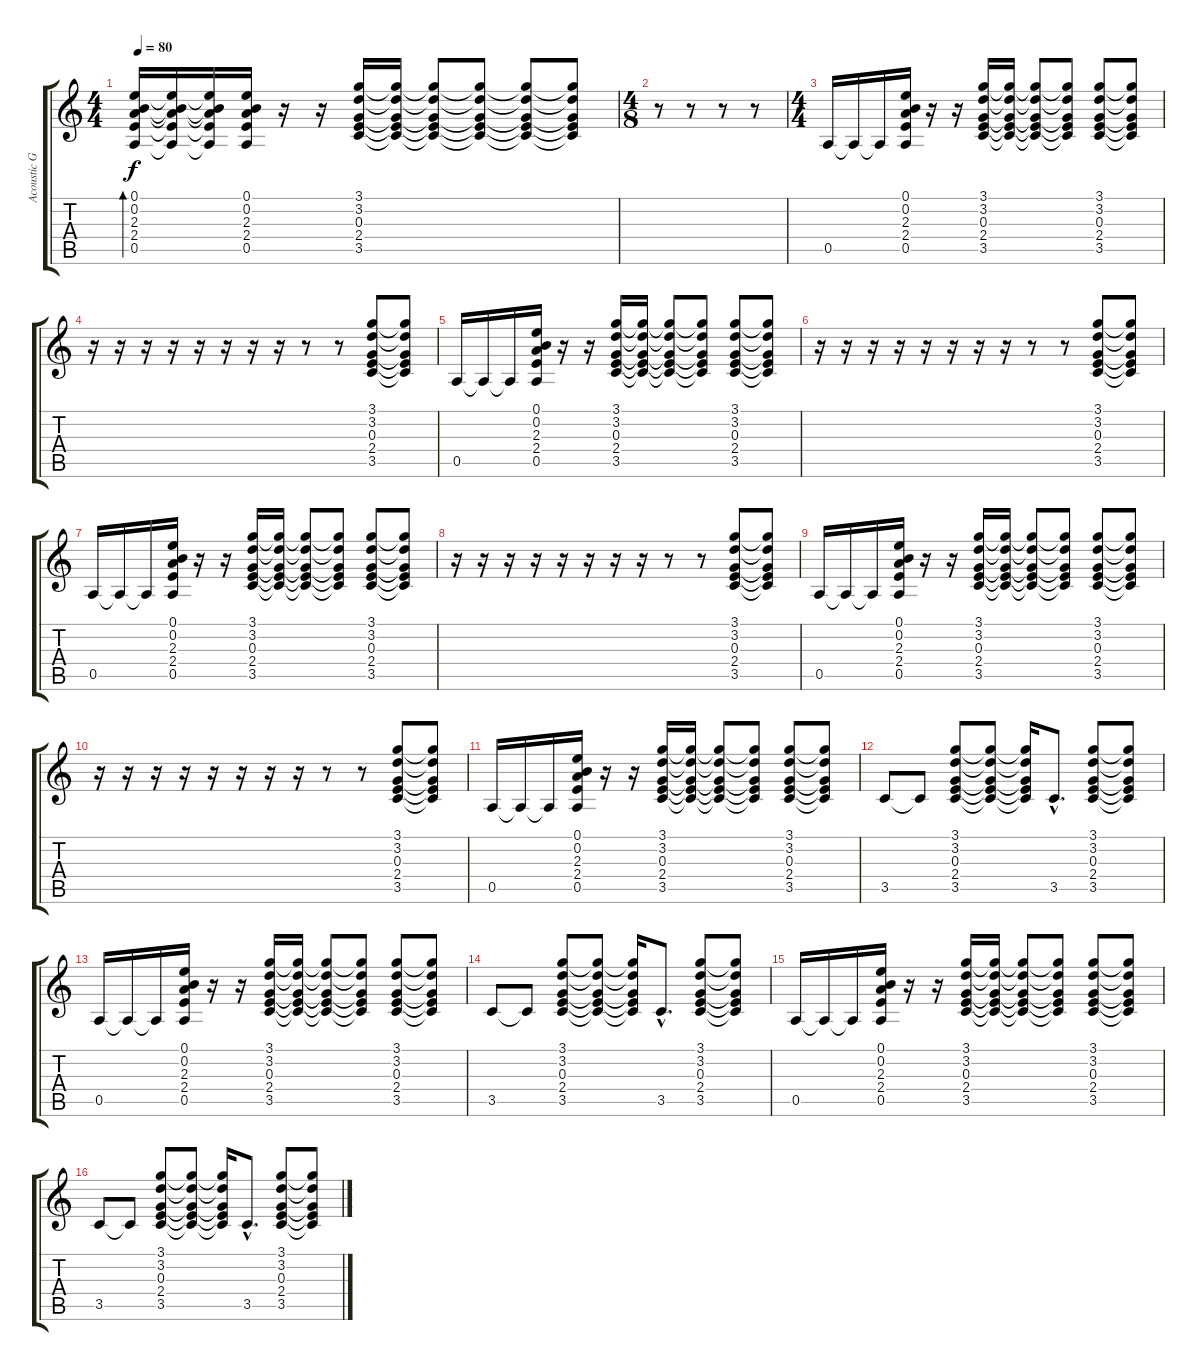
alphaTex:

\track ("Acoustic Guitar" "Acoustic G") {instrument acousticguitarsteel}
\staff {score tabs}
\tuning (E4 B3 G3 D3 A2 E2) {hide}
\ts (4 4)
\tempo 80
\clef g2
\ks c
(0.1 0.2 2.3 2.4 0.5).16{bd 120 dy f instrument acousticguitarsteel} (0.1{t} 0.2{t} 2.3{t} 2.4{t} 0.5{t}).16 (0.1{t} 0.2{t} 2.3{t} 2.4{t} 0.5{t}).16 (0.1 0.2 2.3 2.4 0.5).16 r.16 r.16 (3.1 3.2 0.3 2.4 3.5).16 (3.1{t} 3.2{t} 0.3{t} 2.4{t} 3.5{t}).16 (3.1{t} 3.2{t} 0.3{t} 2.4{t} 3.5{t}).8 (3.1{t} 3.2{t} 0.3{t} 2.4{t} 3.5{t}).8 (3.1{t} 3.2{t} 0.3{t} 2.4{t} 3.5{t}).8 (3.1{t} 3.2{t} 0.3{t} 2.4{t} 3.5{t}).8 |
\ts (4 8)
r.8 r.8 r.8 r.8 |
\ts (4 4)
0.5.16 0.5{t}.16 0.5{t}.16 (0.1 0.2 2.3 2.4 0.5).16 r.16 r.16 (3.1 3.2 0.3 2.4 3.5).16 (3.1{t} 3.2{t} 0.3{t} 2.4{t} 3.5{t}).16 (3.1{t} 3.2{t} 0.3{t} 2.4{t} 3.5{t}).8 (3.1{t} 3.2{t} 0.3{t} 2.4{t} 3.5{t}).8 (3.1 3.2 0.3 2.4 3.5).8 (3.1{t} 3.2{t} 0.3{t} 2.4{t} 3.5{t}).8 |
r.16 r.16 r.16 r.16 r.16 r.16 r.16 r.16 r.8 r.8 (3.1 3.2 0.3 2.4 3.5).8 (3.1{t} 3.2{t} 0.3{t} 2.4{t} 3.5{t}).8 |
0.5.16 0.5{t}.16 0.5{t}.16 (0.1 0.2 2.3 2.4 0.5).16 r.16 r.16 (3.1 3.2 0.3 2.4 3.5).16 (3.1{t} 3.2{t} 0.3{t} 2.4{t} 3.5{t}).16 (3.1{t} 3.2{t} 0.3{t} 2.4{t} 3.5{t}).8 (3.1{t} 3.2{t} 0.3{t} 2.4{t} 3.5{t}).8 (3.1 3.2 0.3 2.4 3.5).8 (3.1{t} 3.2{t} 0.3{t} 2.4{t} 3.5{t}).8 |
r.16 r.16 r.16 r.16 r.16 r.16 r.16 r.16 r.8 r.8 (3.1 3.2 0.3 2.4 3.5).8 (3.1{t} 3.2{t} 0.3{t} 2.4{t} 3.5{t}).8 |
0.5.16 0.5{t}.16 0.5{t}.16 (0.1 0.2 2.3 2.4 0.5).16 r.16 r.16 (3.1 3.2 0.3 2.4 3.5).16 (3.1{t} 3.2{t} 0.3{t} 2.4{t} 3.5{t}).16 (3.1{t} 3.2{t} 0.3{t} 2.4{t} 3.5{t}).8 (3.1{t} 3.2{t} 0.3{t} 2.4{t} 3.5{t}).8 (3.1 3.2 0.3 2.4 3.5).8 (3.1{t} 3.2{t} 0.3{t} 2.4{t} 3.5{t}).8 |
r.16 r.16 r.16 r.16 r.16 r.16 r.16 r.16 r.8 r.8 (3.1 3.2 0.3 2.4 3.5).8 (3.1{t} 3.2{t} 0.3{t} 2.4{t} 3.5{t}).8 |
0.5.16 0.5{t}.16 0.5{t}.16 (0.1 0.2 2.3 2.4 0.5).16 r.16 r.16 (3.1 3.2 0.3 2.4 3.5).16 (3.1{t} 3.2{t} 0.3{t} 2.4{t} 3.5{t}).16 (3.1{t} 3.2{t} 0.3{t} 2.4{t} 3.5{t}).8 (3.1{t} 3.2{t} 0.3{t} 2.4{t} 3.5{t}).8 (3.1 3.2 0.3 2.4 3.5).8 (3.1{t} 3.2{t} 0.3{t} 2.4{t} 3.5{t}).8 |
r.16 r.16 r.16 r.16 r.16 r.16 r.16 r.16 r.8 r.8 (3.1 3.2 0.3 2.4 3.5).8 (3.1{t} 3.2{t} 0.3{t} 2.4{t} 3.5{t}).8 |
0.5.16 0.5{t}.16 0.5{t}.16 (0.1 0.2 2.3 2.4 0.5).16 r.16 r.16 (3.1 3.2 0.3 2.4 3.5).16 (3.1{t} 3.2{t} 0.3{t} 2.4{t} 3.5{t}).16 (3.1{t} 3.2{t} 0.3{t} 2.4{t} 3.5{t}).8 (3.1{t} 3.2{t} 0.3{t} 2.4{t} 3.5{t}).8 (3.1 3.2 0.3 2.4 3.5).8 (3.1{t} 3.2{t} 0.3{t} 2.4{t} 3.5{t}).8 |
3.5.8 3.5{t}.8 (3.1 3.2 0.3 2.4 3.5).8 (3.1{t} 3.2{t} 0.3{t} 2.4{t} 3.5{t}).8 (3.1{t} 3.2{t} 0.3{t} 2.4{t} 3.5{t}).16 3.5{hac}.8{d} (3.1 3.2 0.3 2.4 3.5).8 (3.1{t} 3.2{t} 0.3{t} 2.4{t} 3.5{t}).8 |
0.5.16 0.5{t}.16 0.5{t}.16 (0.1 0.2 2.3 2.4 0.5).16 r.16 r.16 (3.1 3.2 0.3 2.4 3.5).16 (3.1{t} 3.2{t} 0.3{t} 2.4{t} 3.5{t}).16 (3.1{t} 3.2{t} 0.3{t} 2.4{t} 3.5{t}).8 (3.1{t} 3.2{t} 0.3{t} 2.4{t} 3.5{t}).8 (3.1 3.2 0.3 2.4 3.5).8 (3.1{t} 3.2{t} 0.3{t} 2.4{t} 3.5{t}).8 |
3.5.8 3.5{t}.8 (3.1 3.2 0.3 2.4 3.5).8 (3.1{t} 3.2{t} 0.3{t} 2.4{t} 3.5{t}).8 (3.1{t} 3.2{t} 0.3{t} 2.4{t} 3.5{t}).16 3.5{hac}.8{d} (3.1 3.2 0.3 2.4 3.5).8 (3.1{t} 3.2{t} 0.3{t} 2.4{t} 3.5{t}).8 |
0.5.16 0.5{t}.16 0.5{t}.16 (0.1 0.2 2.3 2.4 0.5).16 r.16 r.16 (3.1 3.2 0.3 2.4 3.5).16 (3.1{t} 3.2{t} 0.3{t} 2.4{t} 3.5{t}).16 (3.1{t} 3.2{t} 0.3{t} 2.4{t} 3.5{t}).8 (3.1{t} 3.2{t} 0.3{t} 2.4{t} 3.5{t}).8 (3.1 3.2 0.3 2.4 3.5).8 (3.1{t} 3.2{t} 0.3{t} 2.4{t} 3.5{t}).8 |
3.5.8 3.5{t}.8 (3.1 3.2 0.3 2.4 3.5).8 (3.1{t} 3.2{t} 0.3{t} 2.4{t} 3.5{t}).8 (3.1{t} 3.2{t} 0.3{t} 2.4{t} 3.5{t}).16 3.5{hac}.8{d} (3.1 3.2 0.3 2.4 3.5).8 (3.1{t} 3.2{t} 0.3{t} 2.4{t} 3.5{t}).8
